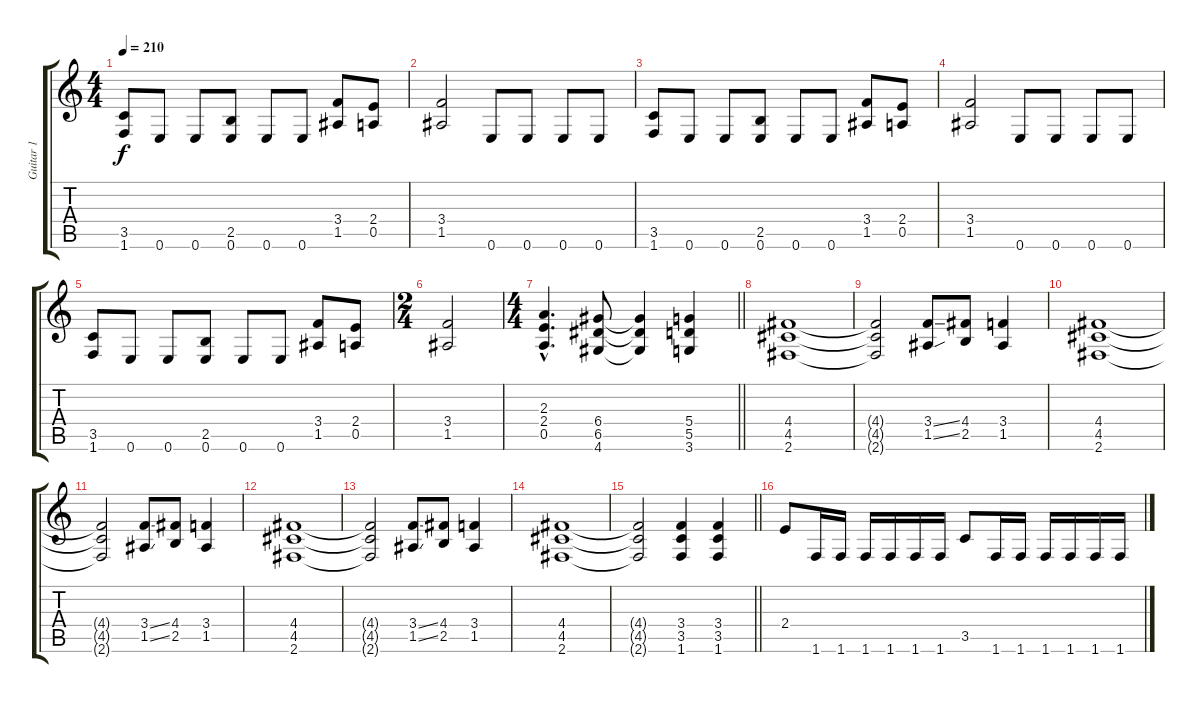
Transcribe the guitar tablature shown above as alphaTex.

\track ("Guitar 1" "Guitar 1") {instrument distortionguitar}
\staff {score tabs}
\tuning (E4 B3 G3 D3 A2 E2) {hide}
\ts (4 4)
\tempo 210
\clef g2
\ks c
(3.5 1.6).8{dy f} 0.6.8 0.6.8 (2.5 0.6).8 0.6.8 0.6.8 (3.4 1.5).8 (2.4 0.5).8 |
(3.4 1.5).2 0.6.8 0.6.8 0.6.8 0.6.8 |
(3.5 1.6).8 0.6.8 0.6.8 (2.5 0.6).8 0.6.8 0.6.8 (3.4 1.5).8 (2.4 0.5).8 |
(3.4 1.5).2 0.6.8 0.6.8 0.6.8 0.6.8 |
(3.5 1.6).8 0.6.8 0.6.8 (2.5 0.6).8 0.6.8 0.6.8 (3.4 1.5).8 (2.4 0.5).8 |
\ts (2 4)
(3.4 1.5).2 |
\ts (4 4)
\barLineRight lightlight
(2.3{hac} 2.4{hac} 0.5{hac}).4{d} (6.4 6.5 4.6).8 (6.4{t} 6.5{t} 4.6{t}).4 (5.4 5.5 3.6).4 |
(4.4 4.5 2.6).1 |
(4.4{t} 4.5{t} 2.6{t}).2 (3.4{ss} 1.5{ss}).8 (4.4 2.5).8 (3.4 1.5).4 |
(4.4 4.5 2.6).1 |
(4.4{t} 4.5{t} 2.6{t}).2 (3.4{ss} 1.5{ss}).8 (4.4 2.5).8 (3.4 1.5).4 |
(4.4 4.5 2.6).1 |
(4.4{t} 4.5{t} 2.6{t}).2 (3.4{ss} 1.5{ss}).8 (4.4 2.5).8 (3.4 1.5).4 |
(4.4 4.5 2.6).1 |
\barLineRight lightlight
(4.4{t} 4.5{t} 2.6{t}).2 (3.4 3.5 1.6).4 (3.4 3.5 1.6).4 |
2.4.8 1.6.16 1.6.16 1.6.16 1.6.16 1.6.16 1.6.16 3.5.8 1.6.16 1.6.16 1.6.16 1.6.16 1.6.16 1.6.16
